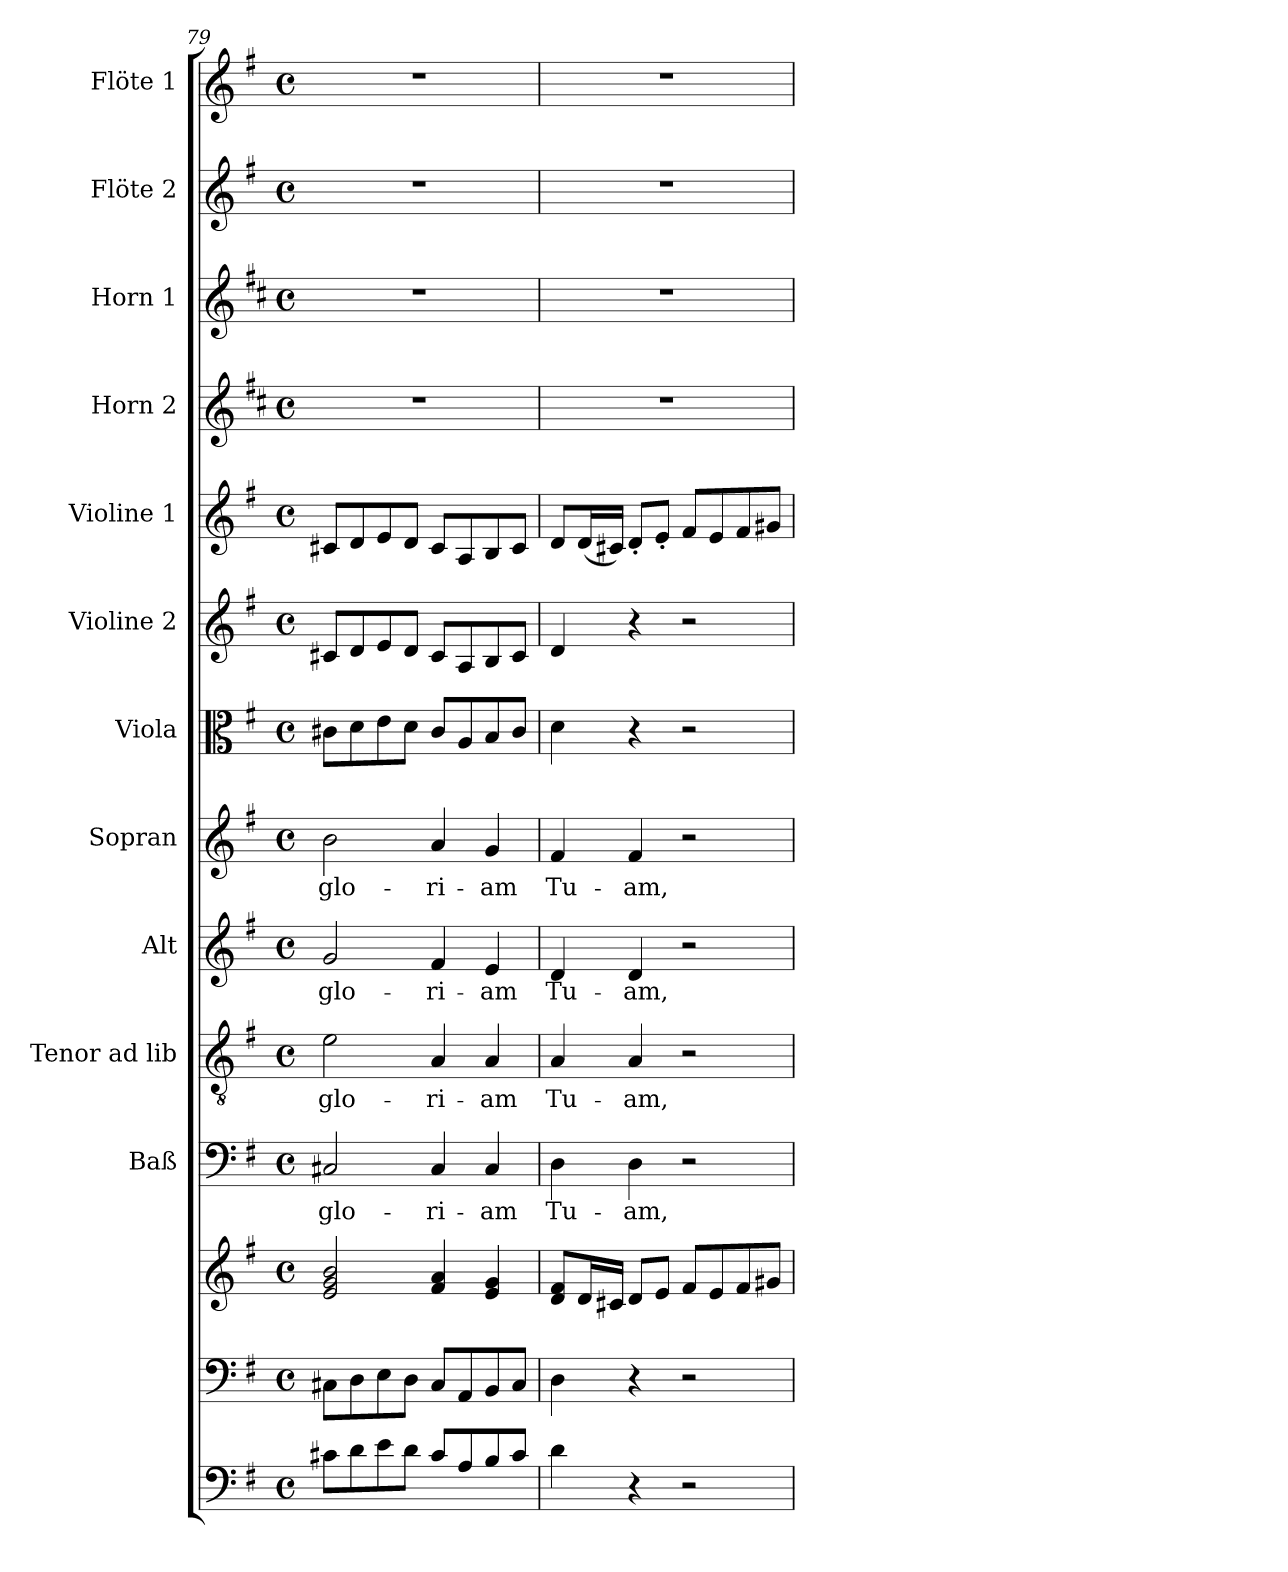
**kern	**kern	**kern	**kern	**text	**kern	**text	**kern	**text	**kern	**text	**kern	**kern	**kern	**kern	**kern	**kern	**kern
*part13	*part12	*part12	*part11	*part11	*part10	*part10	*part9	*part9	*part8	*part8	*part7	*part6	*part5	*part4	*part3	*part2	*part1
*staff14	*staff13	*staff12	*staff11	*staff11	*staff10	*staff10	*staff9	*staff9	*staff8	*staff8	*staff7	*staff6	*staff5	*staff4	*staff3	*staff2	*staff1
*	*	*	*I"Baß	*	*I"Tenor ad lib	*	*I"Alt	*	*I"Sopran	*	*I"Viola	*I"Violine 2	*I"Violine 1	*I"Horn 2	*I"Horn 1	*I"Flöte 2	*I"Flöte 1
*	*	*	*I'Baß	*	*I'Ten	*	*I'Alt	*	*I'Sop	*	*I'Vla.	*I'Vln. 2	*I'Vln. 1	*I'Hrn. 2	*I'Hrn. 1	*I'Fl. 2	*I'Fl. 1
*clefF4	*clefF4	*clefG2	*clefF4	*	*clefGv2	*	*clefG2	*	*clefG2	*	*clefC3	*clefG2	*clefG2	*clefG2	*clefG2	*clefG2	*clefG2
*ITrd7c12	*	*	*	*	*	*	*	*	*	*	*	*	*	*ITrd4c7	*ITrd4c7	*	*
*k[f#]	*k[f#]	*k[f#]	*k[f#]	*	*k[f#]	*	*k[f#]	*	*k[f#]	*	*k[f#]	*k[f#]	*k[f#]	*k[f#]	*k[f#]	*k[f#]	*k[f#]
*G:	*G:	*G:	*G:	*	*G:	*	*G:	*	*G:	*	*G:	*G:	*G:	*G:	*G:	*G:	*G:
*M4/4	*M4/4	*M4/4	*M4/4	*	*M4/4	*	*M4/4	*	*M4/4	*	*M4/4	*M4/4	*M4/4	*M4/4	*M4/4	*M4/4	*M4/4
*met(c)	*met(c)	*met(c)	*met(c)	*	*met(c)	*	*met(c)	*	*met(c)	*	*met(c)	*met(c)	*met(c)	*met(c)	*met(c)	*met(c)	*met(c)
=79	=79	=79	=79	=79	=79	=79	=79	=79	=79	=79	=79	=79	=79	=79	=79	=79	=79
!	!	!	!	!LO:LY:b	!	!LO:LY:b	!	!LO:LY:b	!	!LO:LY:b	!	!	!	!	!	!	!
8C#X\L	8C#X\L	2e/ 2g/ 2b/	2C#X/	glo-	2e\	glo-	2g/	glo-	2b\	glo-	8c#X\L	8c#X/L	8c#X/L	1r	1r	1r	1r
8D\	8D\	.	.	.	.	.	.	.	.	.	8d\	8d/	8d/	.	.	.	.
8E\	8E\	.	.	.	.	.	.	.	.	.	8e\	8e/	8e/	.	.	.	.
8D\J	8D\J	.	.	.	.	.	.	.	.	.	8d\J	8d/J	8d/J	.	.	.	.
!	!	!	!	!LO:LY:b	!	!LO:LY:b	!	!LO:LY:b	!	!LO:LY:b	!	!	!	!	!	!	!
8C#/L	8C#/L	4f#/ 4a/	4C#/	-ri-	4A/	-ri-	4f#/	-ri-	4a/	-ri-	8c#/L	8c#/L	8c#/L	.	.	.	.
8AA/	8AA/	.	.	.	.	.	.	.	.	.	8A/	8A/	8A/	.	.	.	.
!	!	!	!	!LO:LY:b	!	!LO:LY:b	!	!LO:LY:b	!	!LO:LY:b	!	!	!	!	!	!	!
8BB/	8BB/	4e/ 4g/	4C#/	-am	4A/	-am	4e/	-am	4g/	-am	8B/	8B/	8B/	.	.	.	.
8C#/J	8C#/J	.	.	.	.	.	.	.	.	.	8c#/J	8c#/J	8c#/J	.	.	.	.
=80	=80	=80	=80	=80	=80	=80	=80	=80	=80	=80	=80	=80	=80	=80	=80	=80	=80
!	!	!	!	!LO:LY:b	!	!LO:LY:b	!	!LO:LY:b	!	!LO:LY:b	!	!	!	!	!	!	!
4D\	4D\	8d/ 8f#/L	4D\	Tu-	4A/	Tu-	4d/	Tu-	4f#/	Tu-	4d\	4d/	8d/L	1r	1r	1r	1r
.	.	16d/L	.	.	.	.	.	.	.	.	.	.	(<16d/L	.	.	.	.
.	.	16c#X/JJ	.	.	.	.	.	.	.	.	.	.	16c#X/JJ)	.	.	.	.
!	!	!	!	!LO:LY:b	!	!LO:LY:b	!	!LO:LY:b	!	!LO:LY:b	!	!	!	!	!	!	!
4r	4r	8d/L	4D\	-am,	4A/	-am,	4d/	-am,	4f#/	-am,	4r	4r	8d'</L	.	.	.	.
.	.	8e/J	.	.	.	.	.	.	.	.	.	.	8e'</J	.	.	.	.
2r	2r	8f#/L	2r	.	2r	.	2r	.	2r	.	2r	2r	8f#/L	.	.	.	.
.	.	8e/	.	.	.	.	.	.	.	.	.	.	8e/	.	.	.	.
.	.	8f#/	.	.	.	.	.	.	.	.	.	.	8f#/	.	.	.	.
.	.	8g#X/J	.	.	.	.	.	.	.	.	.	.	8g#X/J	.	.	.	.
=	=	=	=	=	=	=	=	=	=	=	=	=	=	=	=	=	=
*-	*-	*-	*-	*-	*-	*-	*-	*-	*-	*-	*-	*-	*-	*-	*-	*-	*-
